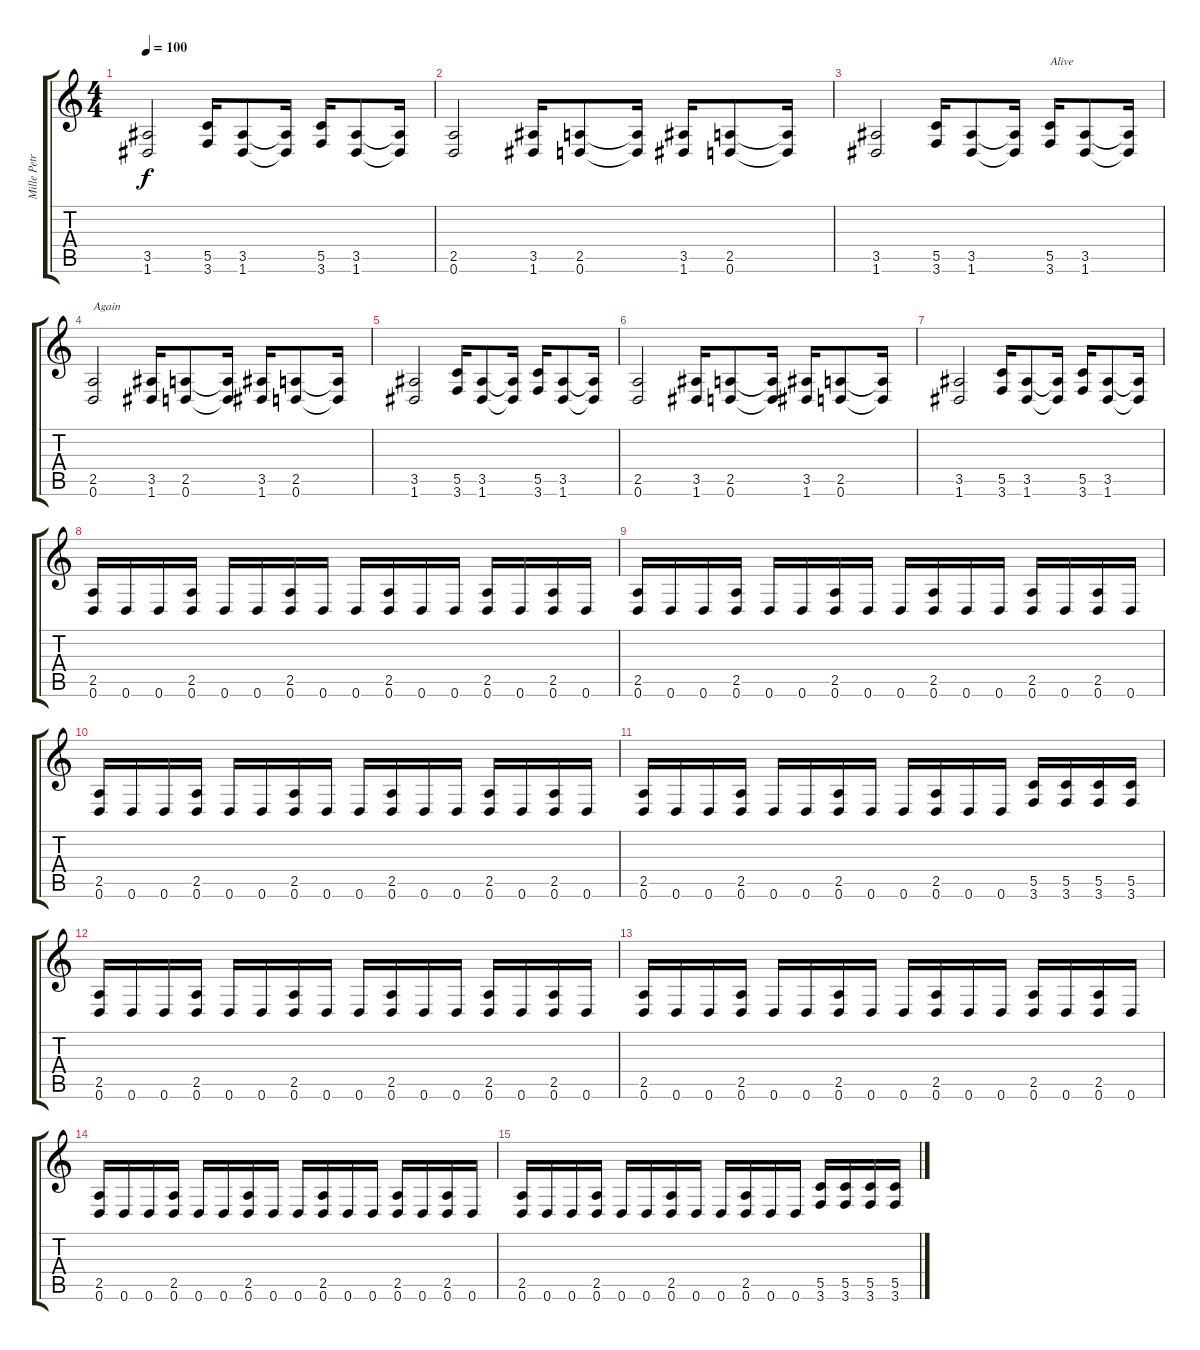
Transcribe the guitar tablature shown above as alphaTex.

\track ("Mille Petrozza" "Mille Petr") {instrument distortionguitar}
\staff {score tabs}
\tuning (D4 A3 F3 C3 G2 D2) {hide}
\ts (4 4)
\tempo 100
\clef g2
\ks c
(3.5 1.6).2{dy f} (5.5 3.6).16 (3.5 1.6).8 (3.5{t} 1.6{t}).16 (5.5 3.6).16 (3.5 1.6).8 (3.5{t} 1.6{t}).16 |
(2.5 0.6).2 (3.5 1.6).16 (2.5 0.6).8 (2.5{t} 0.6{t}).16 (3.5 1.6).16 (2.5 0.6).8 (2.5{t} 0.6{t}).16 |
(3.5 1.6).2 (5.5 3.6).16 (3.5 1.6).8 (3.5{t} 1.6{t}).16 (5.5 3.6).16{txt "Alive"} (3.5 1.6).8 (3.5{t} 1.6{t}).16 |
(2.5 0.6).2{txt "Again"} (3.5 1.6).16 (2.5 0.6).8 (2.5{t} 0.6{t}).16 (3.5 1.6).16 (2.5 0.6).8 (2.5{t} 0.6{t}).16 |
(3.5 1.6).2 (5.5 3.6).16 (3.5 1.6).8 (3.5{t} 1.6{t}).16 (5.5 3.6).16 (3.5 1.6).8 (3.5{t} 1.6{t}).16 |
(2.5 0.6).2 (3.5 1.6).16 (2.5 0.6).8 (2.5{t} 0.6{t}).16 (3.5 1.6).16 (2.5 0.6).8 (2.5{t} 0.6{t}).16 |
(3.5 1.6).2 (5.5 3.6).16 (3.5 1.6).8 (3.5{t} 1.6{t}).16 (5.5 3.6).16 (3.5 1.6).8 (3.5{t} 1.6{t}).16 |
(2.5 0.6).16 0.6.16 0.6.16 (2.5 0.6).16 0.6.16 0.6.16 (2.5 0.6).16 0.6.16 0.6.16 (2.5 0.6).16 0.6.16 0.6.16 (2.5 0.6).16 0.6.16 (2.5 0.6).16 0.6.16 |
(2.5 0.6).16 0.6.16 0.6.16 (2.5 0.6).16 0.6.16 0.6.16 (2.5 0.6).16 0.6.16 0.6.16 (2.5 0.6).16 0.6.16 0.6.16 (2.5 0.6).16 0.6.16 (2.5 0.6).16 0.6.16 |
(2.5 0.6).16 0.6.16 0.6.16 (2.5 0.6).16 0.6.16 0.6.16 (2.5 0.6).16 0.6.16 0.6.16 (2.5 0.6).16 0.6.16 0.6.16 (2.5 0.6).16 0.6.16 (2.5 0.6).16 0.6.16 |
(2.5 0.6).16 0.6.16 0.6.16 (2.5 0.6).16 0.6.16 0.6.16 (2.5 0.6).16 0.6.16 0.6.16 (2.5 0.6).16 0.6.16 0.6.16 (5.5 3.6).16 (5.5 3.6).16 (5.5 3.6).16 (5.5 3.6).16 |
(2.5 0.6).16 0.6.16 0.6.16 (2.5 0.6).16 0.6.16 0.6.16 (2.5 0.6).16 0.6.16 0.6.16 (2.5 0.6).16 0.6.16 0.6.16 (2.5 0.6).16 0.6.16 (2.5 0.6).16 0.6.16 |
(2.5 0.6).16 0.6.16 0.6.16 (2.5 0.6).16 0.6.16 0.6.16 (2.5 0.6).16 0.6.16 0.6.16 (2.5 0.6).16 0.6.16 0.6.16 (2.5 0.6).16 0.6.16 (2.5 0.6).16 0.6.16 |
(2.5 0.6).16 0.6.16 0.6.16 (2.5 0.6).16 0.6.16 0.6.16 (2.5 0.6).16 0.6.16 0.6.16 (2.5 0.6).16 0.6.16 0.6.16 (2.5 0.6).16 0.6.16 (2.5 0.6).16 0.6.16 |
(2.5 0.6).16 0.6.16 0.6.16 (2.5 0.6).16 0.6.16 0.6.16 (2.5 0.6).16 0.6.16 0.6.16 (2.5 0.6).16 0.6.16 0.6.16 (5.5 3.6).16 (5.5 3.6).16 (5.5 3.6).16 (5.5 3.6).16
